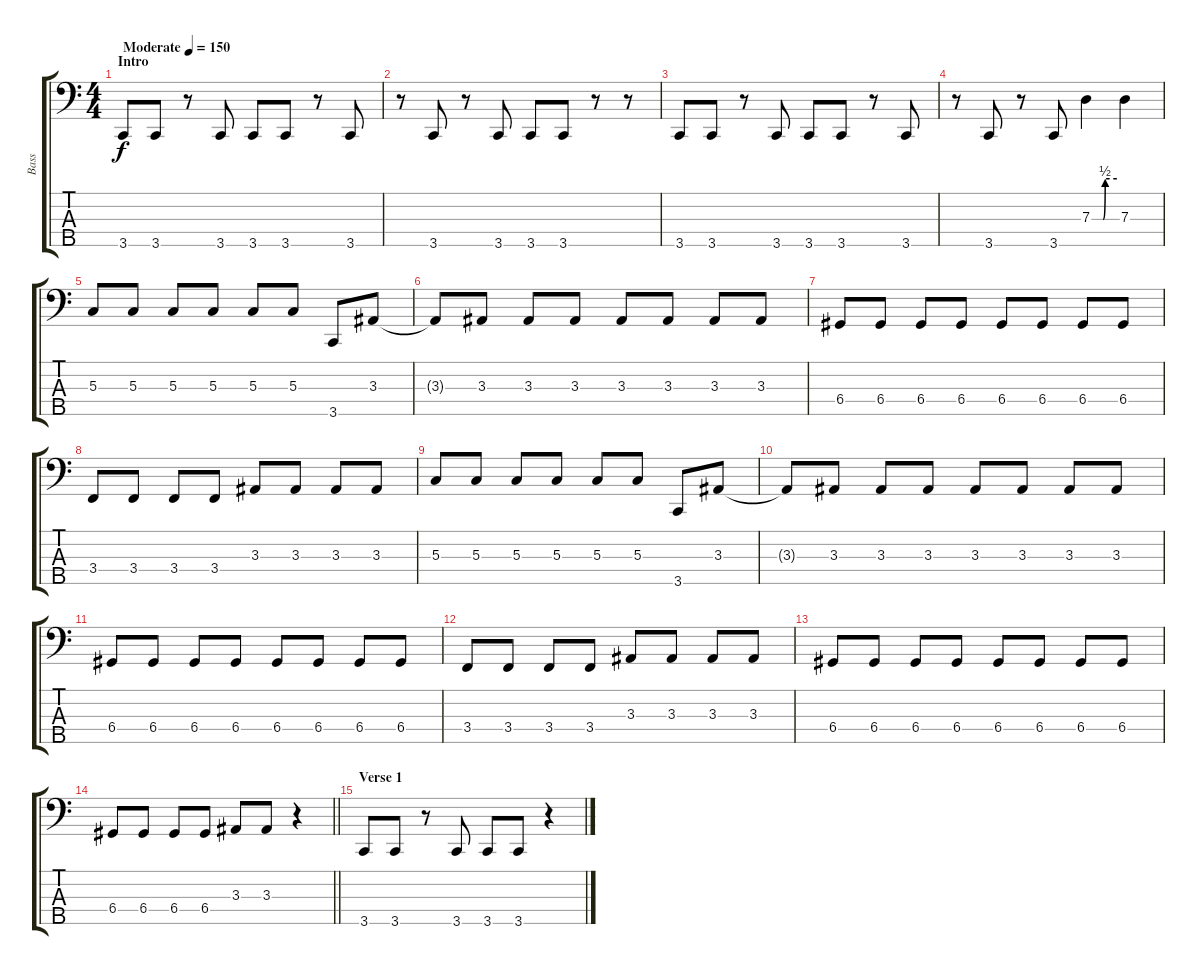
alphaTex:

\track ("Bass" "Bass") {instrument electricbasspick}
\staff {score tabs}
\tuning (F2 C2 G1 D1 A0) {hide}
\ts (4 4)
\section ("" "Intro")
\tempo (150 "Moderate")
\clef f4
\ks c
3.5.8{dy f instrument electricbasspick} 3.5.8 r.8 3.5.8 3.5.8 3.5.8 r.8 3.5.8 |
r.8 3.5.8 r.8 3.5.8 3.5.8 3.5.8 r.8 r.8 |
3.5.8 3.5.8 r.8 3.5.8 3.5.8 3.5.8 r.8 3.5.8 |
r.8 3.5.8 r.8 3.5.8 7.3{be (custom 0 0 27 0 32 2 60 2)}.4 7.3.4 |
5.3.8 5.3.8 5.3.8 5.3.8 5.3.8 5.3.8 3.5.8 3.3.8 |
3.3{t}.8 3.3.8 3.3.8 3.3.8 3.3.8 3.3.8 3.3.8 3.3.8 |
6.4.8 6.4.8 6.4.8 6.4.8 6.4.8 6.4.8 6.4.8 6.4.8 |
3.4.8 3.4.8 3.4.8 3.4.8 3.3.8 3.3.8 3.3.8 3.3.8 |
5.3.8 5.3.8 5.3.8 5.3.8 5.3.8 5.3.8 3.5.8 3.3.8 |
3.3{t}.8 3.3.8 3.3.8 3.3.8 3.3.8 3.3.8 3.3.8 3.3.8 |
6.4.8 6.4.8 6.4.8 6.4.8 6.4.8 6.4.8 6.4.8 6.4.8 |
3.4.8 3.4.8 3.4.8 3.4.8 3.3.8 3.3.8 3.3.8 3.3.8 |
6.4.8 6.4.8 6.4.8 6.4.8 6.4.8 6.4.8 6.4.8 6.4.8 |
\barLineRight lightlight
6.4.8 6.4.8 6.4.8 6.4.8 3.3.8 3.3.8 r.4 |
\section ("" "Verse 1")
3.5.8 3.5.8 r.8 3.5.8 3.5.8 3.5.8 r.4
